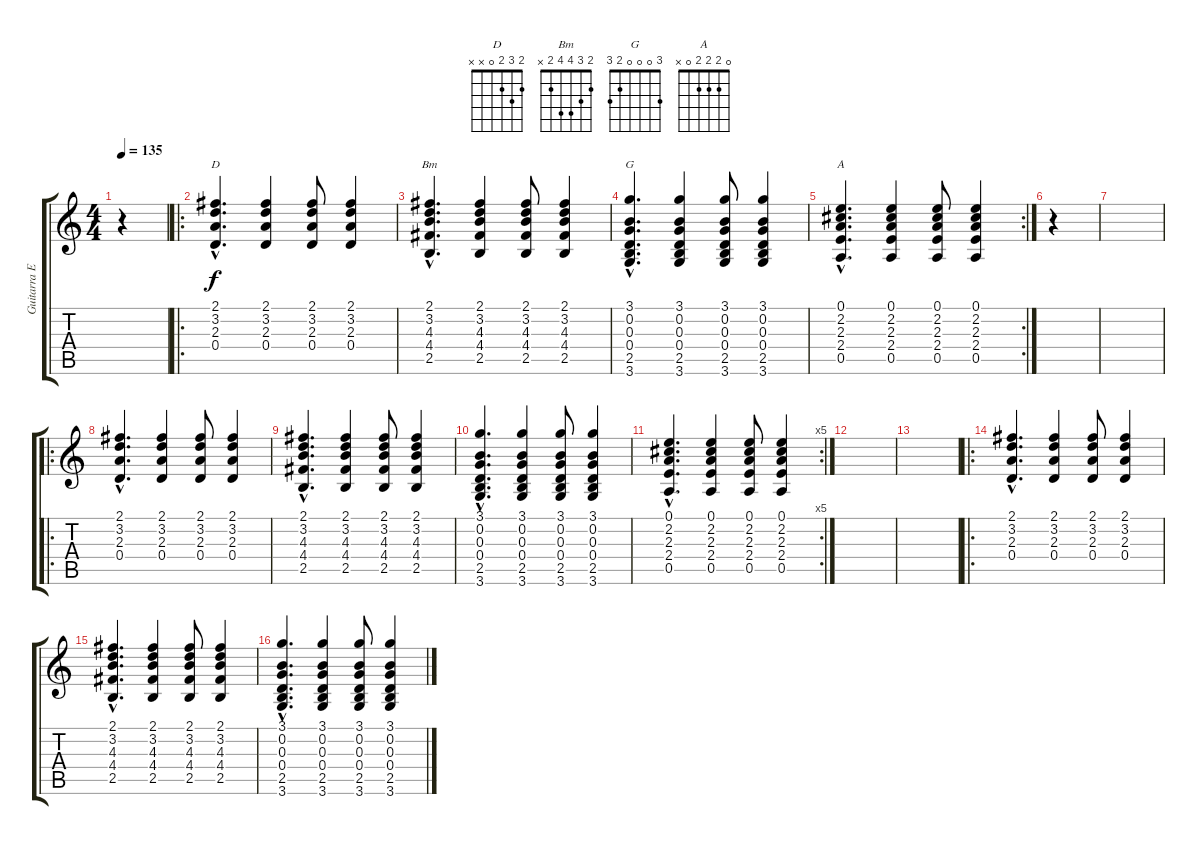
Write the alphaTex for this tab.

\track ("Guitarra Electrica" "Guitarra E") {instrument electricguitarclean}
\staff {score tabs}
\tuning (E4 B3 G3 D3 A2 E2) {hide}
\chord ("D" 2 3 2 0 x x)
\chord ("Bm" 2 3 4 4 2 x)
\chord ("G" 3 0 0 0 2 3)
\chord ("A" 0 2 2 2 0 x)
\ts (4 4)
\tempo 135
\clef g2
\ks c
r.4{dy f} |
\ro
(2.1{hac} 3.2{hac} 2.3{hac} 0.4{hac}).4{d ch "D"} (2.1 3.2 2.3 0.4).4 (2.1 3.2 2.3 0.4).8 (2.1 3.2 2.3 0.4).4 |
(2.1{hac} 3.2{hac} 4.3{hac} 4.4{hac} 2.5{hac}).4{d ch "Bm"} (2.1 3.2 4.3 4.4 2.5).4 (2.1 3.2 4.3 4.4 2.5).8 (2.1 3.2 4.3 4.4 2.5).4 |
(3.1{hac} 0.2{hac} 0.3{hac} 0.4{hac} 2.5{hac} 3.6{hac}).4{d ch "G"} (3.1 0.2 0.3 0.4 2.5 3.6).4 (3.1 0.2 0.3 0.4 2.5 3.6).8 (3.1 0.2 0.3 0.4 2.5 3.6).4 |
\rc 2
(0.1{hac} 2.2{hac} 2.3{hac} 2.4{hac} 0.5{hac}).4{d ch "A"} (0.1 2.2 2.3 2.4 0.5).4 (0.1 2.2 2.3 2.4 0.5).8 (0.1 2.2 2.3 2.4 0.5).4 |
r.4 |
|
\ro
(2.1{hac} 3.2{hac} 2.3{hac} 0.4{hac}).4{d} (2.1 3.2 2.3 0.4).4 (2.1 3.2 2.3 0.4).8 (2.1 3.2 2.3 0.4).4 |
(2.1{hac} 3.2{hac} 4.3{hac} 4.4{hac} 2.5{hac}).4{d} (2.1 3.2 4.3 4.4 2.5).4 (2.1 3.2 4.3 4.4 2.5).8 (2.1 3.2 4.3 4.4 2.5).4 |
(3.1{hac} 0.2{hac} 0.3{hac} 0.4{hac} 2.5{hac} 3.6{hac}).4{d} (3.1 0.2 0.3 0.4 2.5 3.6).4 (3.1 0.2 0.3 0.4 2.5 3.6).8 (3.1 0.2 0.3 0.4 2.5 3.6).4 |
\rc 5
(0.1{hac} 2.2{hac} 2.3{hac} 2.4{hac} 0.5{hac}).4{d} (0.1 2.2 2.3 2.4 0.5).4 (0.1 2.2 2.3 2.4 0.5).8 (0.1 2.2 2.3 2.4 0.5).4 |
|
|
\ro
(2.1{hac} 3.2{hac} 2.3{hac} 0.4{hac}).4{d} (2.1 3.2 2.3 0.4).4 (2.1 3.2 2.3 0.4).8 (2.1 3.2 2.3 0.4).4 |
(2.1{hac} 3.2{hac} 4.3{hac} 4.4{hac} 2.5{hac}).4{d} (2.1 3.2 4.3 4.4 2.5).4 (2.1 3.2 4.3 4.4 2.5).8 (2.1 3.2 4.3 4.4 2.5).4 |
(3.1{hac} 0.2{hac} 0.3{hac} 0.4{hac} 2.5{hac} 3.6{hac}).4{d} (3.1 0.2 0.3 0.4 2.5 3.6).4 (3.1 0.2 0.3 0.4 2.5 3.6).8 (3.1 0.2 0.3 0.4 2.5 3.6).4
